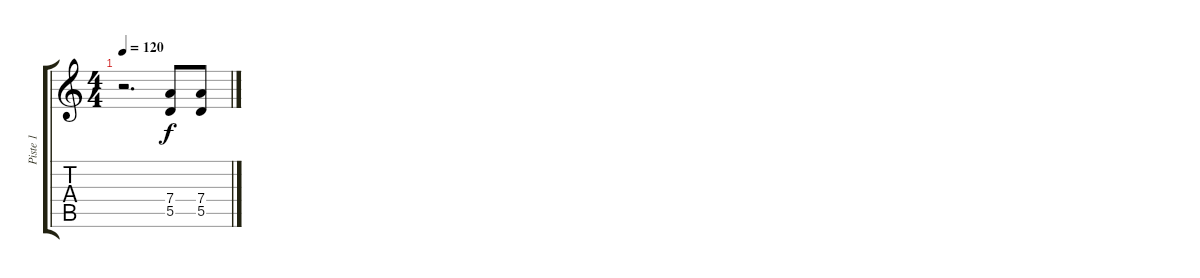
\track ("Piste 1" "Piste 1") {instrument overdrivenguitar}
\staff {score tabs}
\tuning (E4 B3 G3 D3 A2 E2) {hide}
\ts (4 4)
\tempo 120
\clef g2
\ks c
r.2{d dy f} (7.4 5.5).8 (7.4 5.5).8
